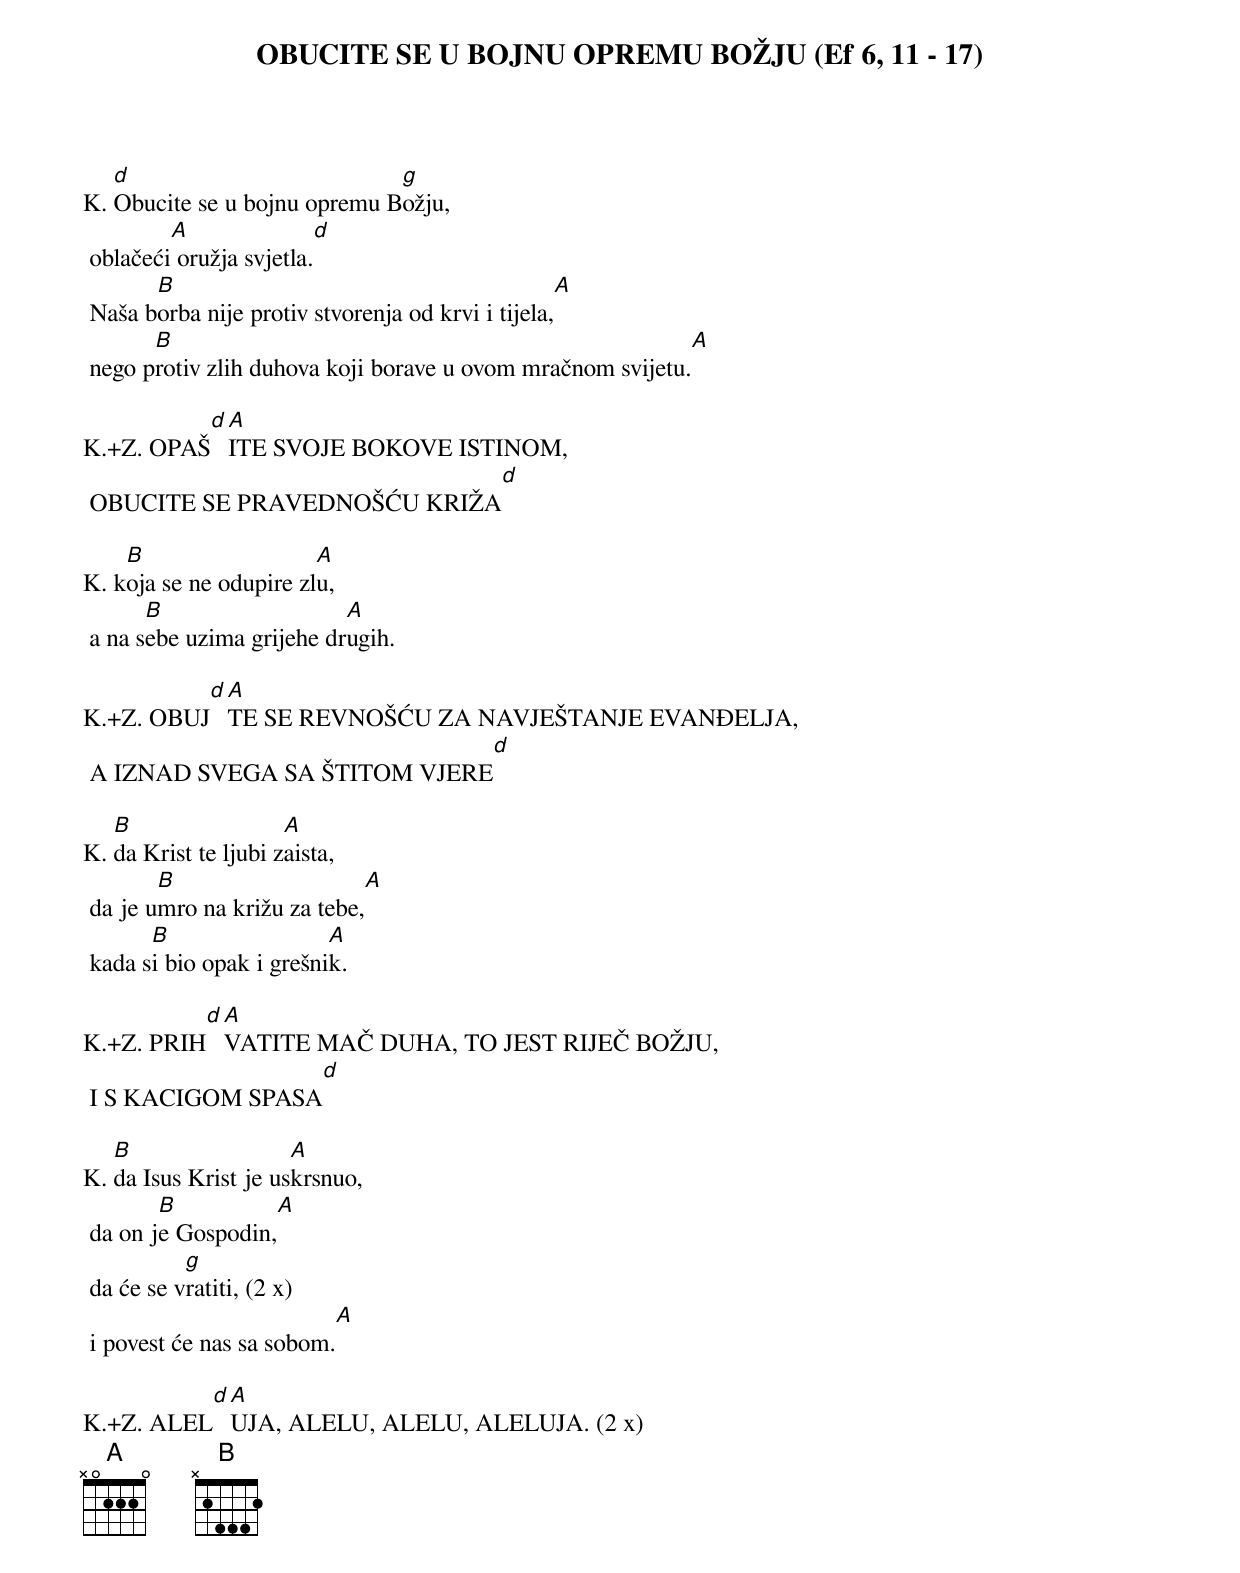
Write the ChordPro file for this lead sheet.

{title: OBUCITE SE U BOJNU OPREMU BOŽJU (Ef 6, 11 - 17)}

K.	[d]Obucite se u bojnu opremu B[g]ožju,
	oblačeći[A] oružja svjetla.[d]
	Naša b[B]orba nije protiv stvorenja od krvi i tijela,[A]
	nego p[B]rotiv zlih duhova koji borave u ovom mračnom svijetu.[A]

K.+Z.	OPAŠ[d][A]ITE SVOJE BOKOVE ISTINOM,
	OBUCITE SE PRAVEDNOŠĆU KRIŽA[d]

K.	k[B]oja se ne odupire zl[A]u,
	a na s[B]ebe uzima grijehe dr[A]ugih.

K.+Z.	OBUJ[d][A]TE SE REVNOŠĆU ZA NAVJEŠTANJE EVANĐELJA,
	A IZNAD SVEGA SA ŠTITOM VJERE[d]

K.	[B]da Krist te ljubi z[A]aista,
	da je u[B]mro na križu za tebe,[A]
	kada s[B]i bio opak i grešni[A]k.

K.+Z.	PRIH[d][A]VATITE MAČ DUHA, TO JEST RIJEČ BOŽJU,
	I S KACIGOM SPASA[d]

K.	[B]da Isus Krist je us[A]krsnuo,
	da on j[B]e Gospodin,[A]
	da će se v[g]ratiti, (2 x)
	i povest će nas sa sobom.[A]

K.+Z.	ALEL[d][A]UJA, ALELU, ALELU, ALELUJA. (2 x)
